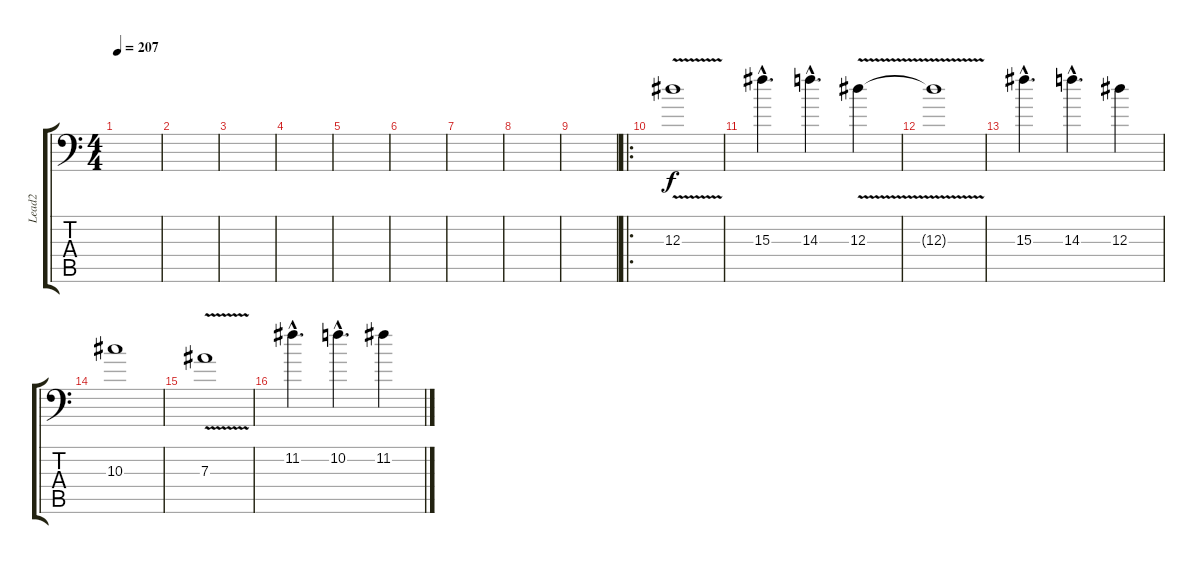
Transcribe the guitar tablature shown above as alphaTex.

\track ("Lead2" "Lead2") {instrument distortionguitar}
\staff {score tabs}
\tuning (C4 G3 Eb3 Bb2 F2 Bb1) {hide}
\ts (4 4)
\tempo 207
\clef f4
\ks c
|
|
|
|
|
|
|
|
|
\ro
12.3{v}.1 |
15.3{hac}.4{d} 14.3{hac}.4{d} 12.3{v}.4 |
12.3{t}.1 |
15.3{hac}.4{d} 14.3{hac}.4{d} 12.3.4 |
10.3.1 |
7.3{v}.1 |
11.2{hac}.4{d} 10.2{hac}.4{d} 11.2.4
